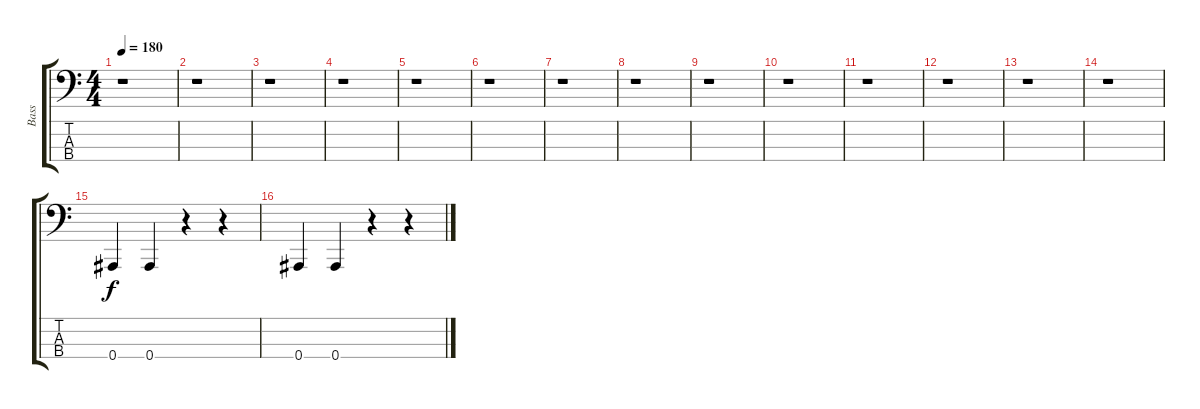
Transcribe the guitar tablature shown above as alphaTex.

\track ("Bass" "Bass") {instrument electricbassfinger}
\staff {score tabs}
\tuning (Eb2 Bb1 F1 Bb0) {hide}
\ts (4 4)
\tempo 180
\clef f4
\ks c
r.1{dy f} |
r.1 |
r.1 |
r.1 |
r.1 |
r.1 |
r.1 |
r.1 |
r.1 |
r.1 |
r.1 |
r.1 |
r.1 |
r.1 |
0.4.4 0.4.4 r.4 r.4 |
0.4.4 0.4.4 r.4 r.4
